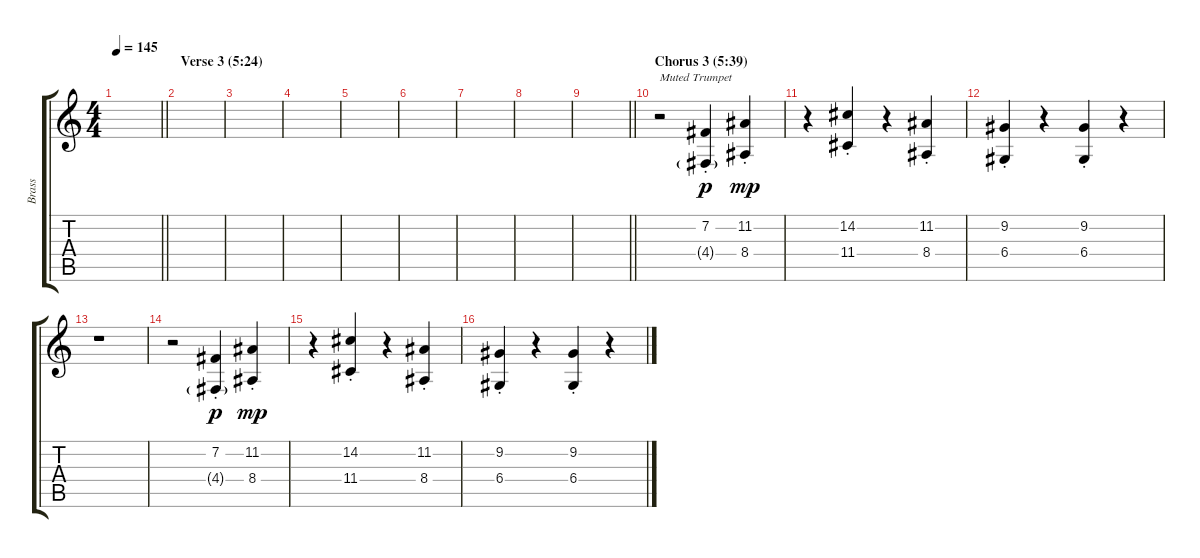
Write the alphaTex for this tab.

\track ("Brass" "Brass") {instrument trombone}
\staff {score tabs}
\tuning (E4 B3 G3 D3 A2 E2) {hide}
\ts (4 4)
\tempo 145
\clef g2
\barLineRight lightlight
\ks c
|
\section ("" "Verse 3 (5:24)")
|
|
|
|
|
|
|
\barLineRight lightlight
|
\section ("" "Chorus 3 (5:39)")
r.2{txt "Muted Trumpet" instrument mutedtrumpet} (7.2{st} 4.4{g st}).4{dy p} (11.2{st} 8.4{st}).4{dy mp} |
r.4 (14.2{st} 11.4{st}).4 r.4 (11.2{st} 8.4{st}).4 |
(9.2{st} 6.4{st}).4 r.4 (9.2{st} 6.4{st}).4 r.4 |
r.1 |
r.2 (7.2{st} 4.4{g st}).4{dy p} (11.2{st} 8.4{st}).4{dy mp} |
r.4 (14.2{st} 11.4{st}).4 r.4 (11.2{st} 8.4{st}).4 |
(9.2{st} 6.4{st}).4 r.4 (9.2{st} 6.4{st}).4 r.4
